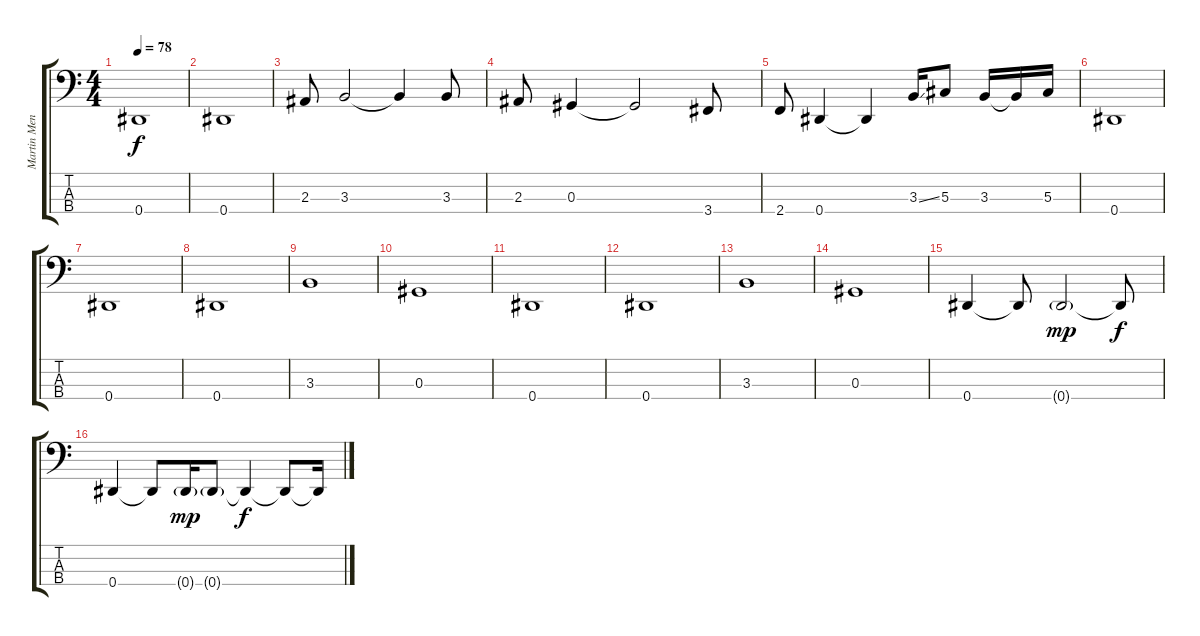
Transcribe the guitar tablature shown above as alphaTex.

\track ("Martin Mendez" "Martin Men") {instrument electricbasspick}
\staff {score tabs}
\tuning (Gb2 Db2 Ab1 Eb1) {hide}
\ts (4 4)
\tempo 78
\clef f4
\ks c
0.4.1{dy f} |
0.4.1 |
2.3.8 3.3.2 3.3{t}.4 3.3.8 |
2.3.8 0.3.4 0.3{t}.2 3.4.8 |
2.4.8 0.4.4 0.4{t}.4 3.3{ss}.16 5.3.8 3.3.16 3.3{t}.16 5.3.16 |
0.4.1 |
0.4.1 |
0.4.1 |
3.3.1 |
0.3.1 |
0.4.1 |
0.4.1 |
3.3.1 |
0.3.1 |
0.4.4 0.4{t}.8 0.4{g}.2{dy mp} 0.4{t}.8{dy f} |
0.4.4 0.4{t}.8 0.4{g}.16{dy mp} 0.4{g}.8 0.4{t}.4{dy f} 0.4{t}.8 0.4{t}.16
